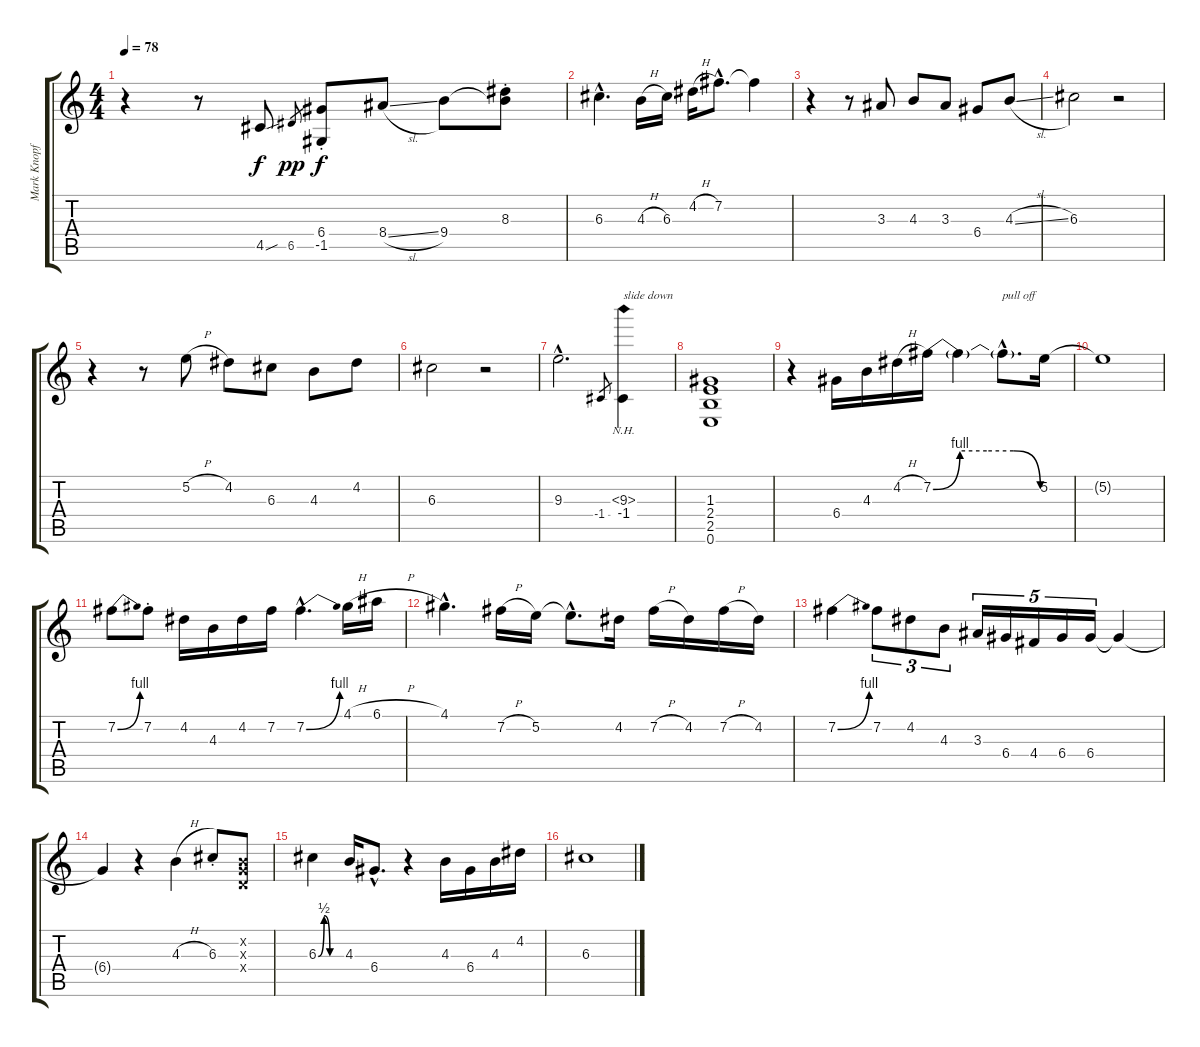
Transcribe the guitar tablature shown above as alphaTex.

\track ("Mark Knopfler (Guitar)" "Mark Knopf") {instrument overdrivenguitar}
\staff {score tabs}
\tuning (E4 B3 G3 D3 A2 E2) {hide}
\ts (4 4)
\tempo 78
\clef g2
\ks c
r.4{dy ppp volume 11} r.8 4.5{sou}.8{dy f} 6.5.8{gr dy pp} (6.4{st} -1.5).8{dy f} 8.4{sl}.8 9.4.8 (8.3{st} 9.4{t}).8 |
6.3{hac}.4{d} 4.3{h}.16 6.3.16 4.2{h}.16 7.2{hac}.8{d} 7.2{t}.4 |
r.4 r.8 3.3.8 4.3.8 3.3.8 6.4.8 4.3{sl}.8 |
6.3.2 r.2 |
r.4 r.8 5.2{h}.8 4.2.8 6.3.8 4.3.8 4.2.8 |
6.3.2 r.2 |
9.3{hac}.2{d} -1.4.8{gr} (9.3{nh} -1.4).4{txt "slide down"} |
(1.3 2.4 2.5 0.6).1 |
r.4 6.4.16 4.3.16 4.2{h}.16 7.2{be (custom 0 0 15 4 30 4 45 4 60 0)}.16 7.2{t}.4 7.2{hac t}.8{d txt "pull off"} 5.2.16 |
5.2{t}.1 |
7.2{be (bend 0 0 60 4)}.8 7.2{st}.8 4.2.16 4.3.16 4.2.16 7.2.16 7.2{be (bend 0 0 60 4) hac}.4{d} 4.1{h}.16 6.1{h}.16 |
4.1{hac}.4{d} 7.2{h}.16 5.2.16 5.2{hac t}.8{d} 4.2.16 7.2{h}.16 4.2.16 7.2{h}.16 4.2.16 |
7.2{be (bend 0 0 60 4)}.4 7.2.8{tu (3 2)} 4.2.8{tu (3 2)} 4.3.8{tu (3 2)} 3.3.16{tu (5 4)} 6.4.16{tu (5 4)} 4.4.16{tu (5 4)} 6.4.16{tu (5 4)} 6.4.16{tu (5 4)} 6.4{t}.4 |
6.4{t}.4 r.4 4.3{h}.4 6.3{st}.8 (0.2{x} 0.3{x} 0.4{x}).8 |
6.3{be (custom 0 0 15 2 30 0 45 0 60 0)}.4 4.3.16 6.4{hac}.8{d} r.4 4.3.16 6.4.16 4.3.16 4.2.16 |
6.3.1
